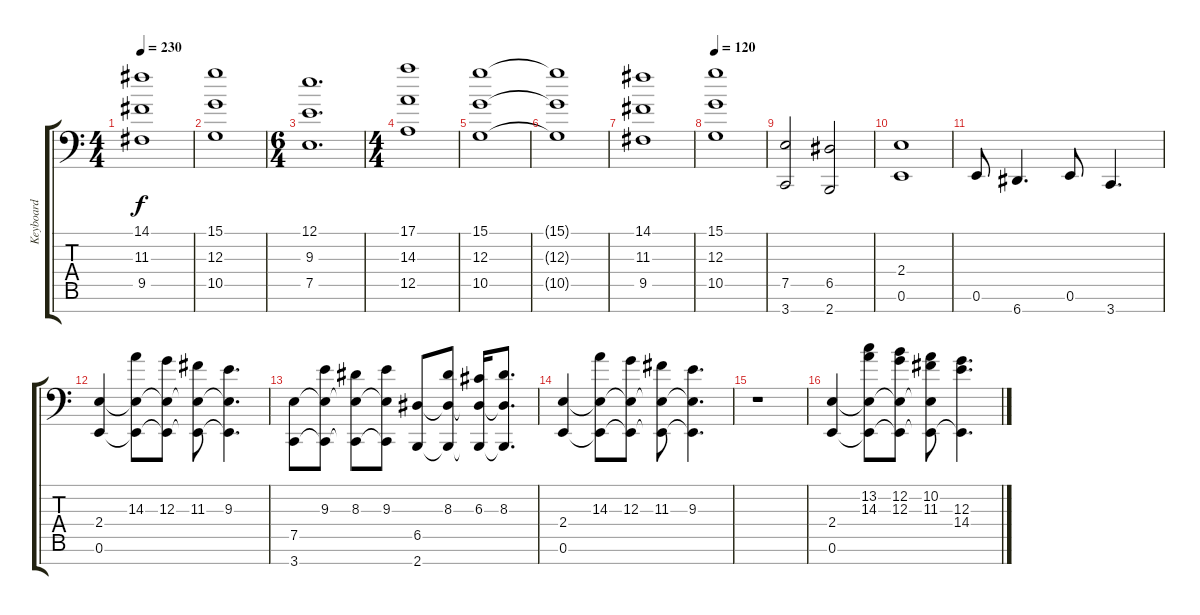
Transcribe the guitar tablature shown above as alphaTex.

\track ("Keyboard" "Keyboard") {instrument synthstrings2}
\staff {score tabs}
\tuning (E4 B3 G3 D3 A2 E2 A1) {hide}
\ts (4 4)
\tempo 230
\clef f4
\ks c
(14.1 11.3 9.5).1{dy f} |
(15.1 12.3 10.5).1 |
\ts (6 4)
(12.1 9.3 7.5).1{d} |
\ts (4 4)
(17.1 14.3 12.5).1 |
(15.1 12.3 10.5).1 |
(15.1{t} 12.3{t} 10.5{t}).1 |
(14.1 11.3 9.5).1 |
\tempo 120
(15.1 12.3 10.5).1 |
(7.5 3.7).2 (6.5 2.7).2 |
(2.4 0.6).1 |
0.6.8 6.7.4{d} 0.6.8 3.7.4{d} |
(2.4 0.6).4 (14.3 2.4{t} 0.6{t}).8 (12.3 2.4{t} 0.6{t}).8 (11.3 2.4{t} 0.6{t}).8 (9.3 2.4{t} 0.6{t}).4{d} |
(7.5 3.7).8 (9.3 7.5{t} 3.7{t}).8 (8.3 7.5{t} 3.7{t}).8 (9.3 7.5{t} 3.7{t}).8 (6.5 2.7).8 (8.3 6.5{t} 2.7{t}).8 (6.3 6.5{t} 2.7{t}).16 (8.3 6.5{t} 2.7{t}).8{d} |
(2.4 0.6).4 (14.3 2.4{t} 0.6{t}).8 (12.3 2.4{t} 0.6{t}).8 (11.3 2.4{t} 0.6{t}).8 (9.3 2.4{t} 0.6{t}).4{d} |
r.1 |
(2.4 0.6).4 (13.2 14.3 2.4{t} 0.6{t}).8 (12.2 12.3 2.4{t} 0.6{t}).8 (10.2 11.3 2.4{t} 0.6{t}).8 (12.3 14.4 0.6{t}).4{d}
